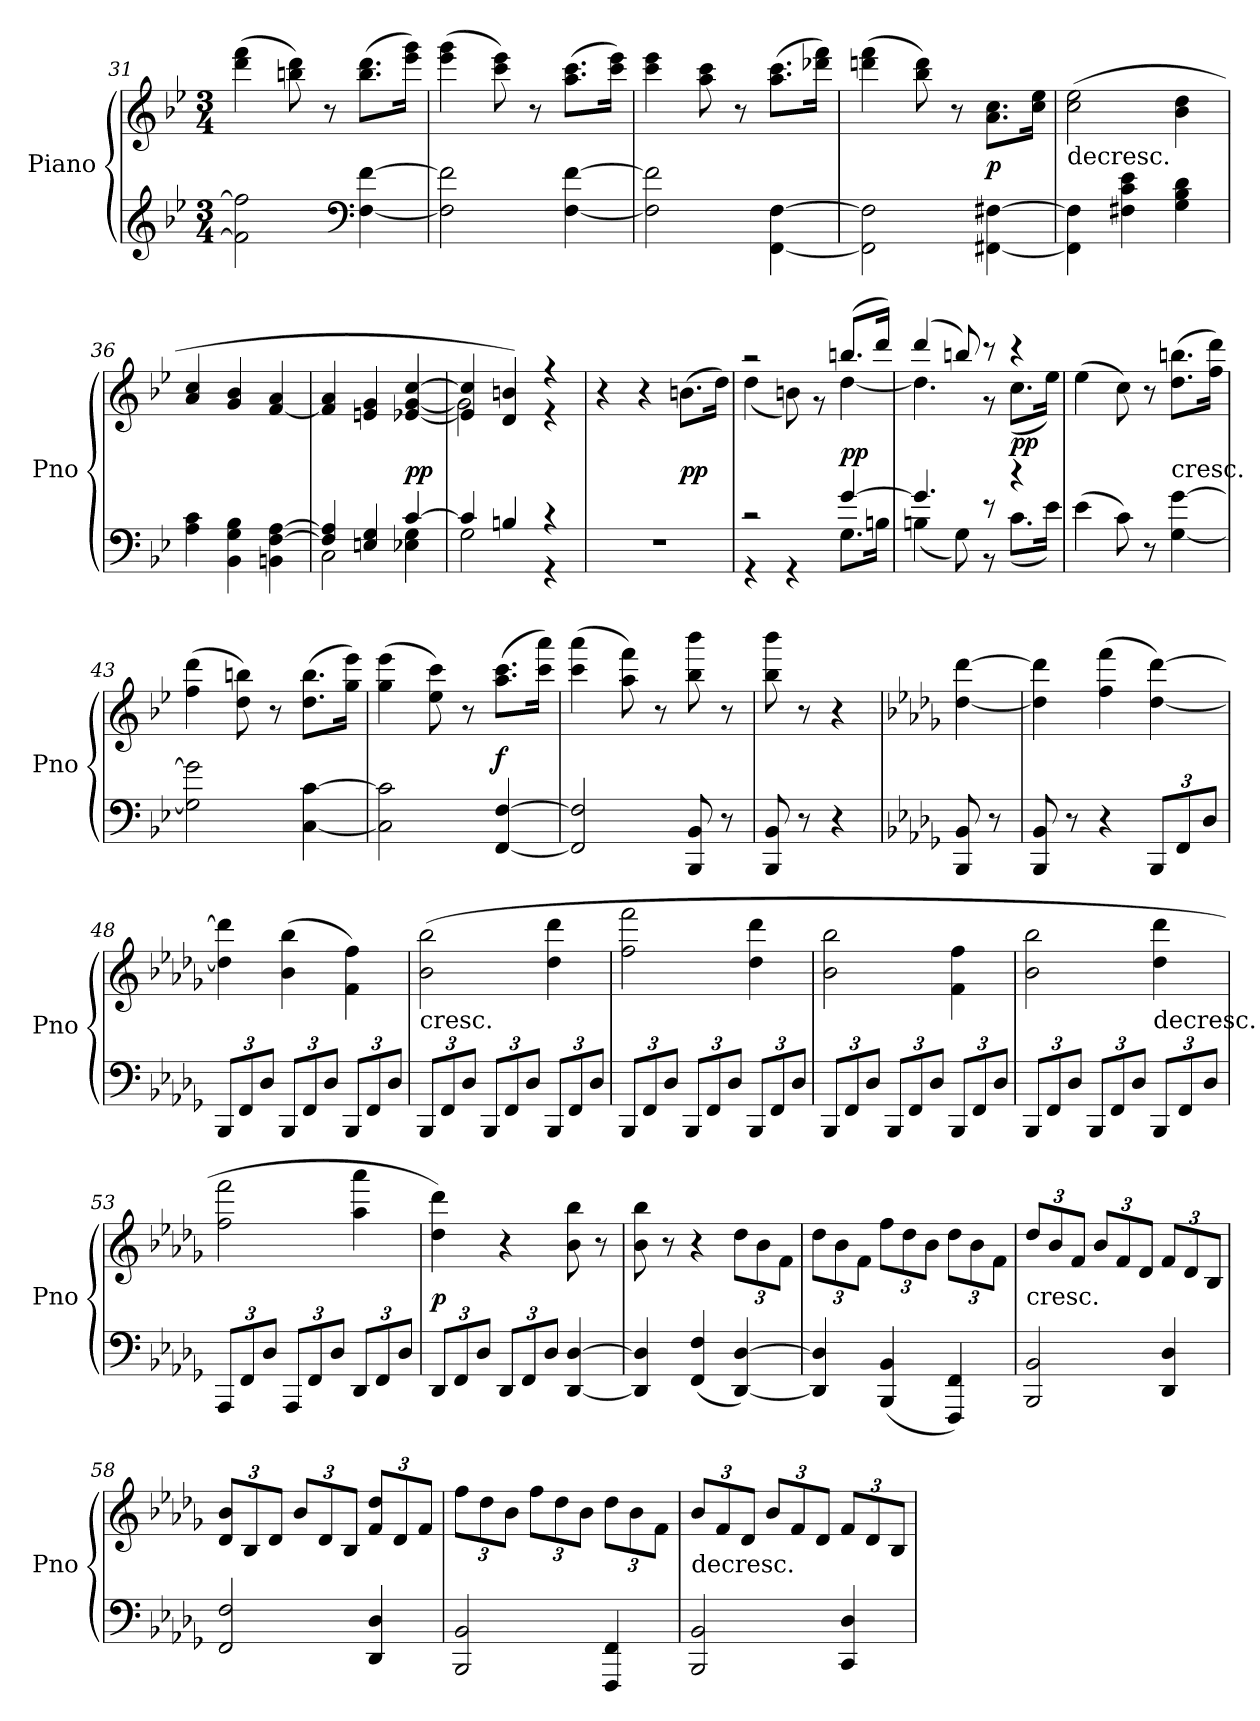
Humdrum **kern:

**kern	**kern	**dynam
*part1	*part1	*part1
*staff2	*staff1	*staff1/2
*I"Piano	*	*
*I'Pno	*	*
*clefG2	*clefG2	*
*k[b-e-]	*k[b-e-]	*
*B-:	*B-:	*
*M3/4	*M3/4	*
=31	=31	=31
2f]\ 2ff]\	(4ddd\ 4fff\	.
.	8bbn\ 8ddd\)	.
.	8r	.
*clefF4	*	*
[4F\ [4f\	(8.bb\ 8.ddd\L	.
.	16eee-\ 16ggg\Jk)	.
=32	=32	=32
2F]\ 2f]\	(4eee-\ 4ggg\	.
.	8ccc\ 8eee-\)	.
.	8r	.
[4F\ [4f\	(8.aa\ 8.ccc\L	.
.	16ccc\ 16eee-\Jk)	.
=33	=33	=33
2F]\ 2f]\	4ccc\ 4eee-\	.
.	8aa\ 8ccc\	.
.	8r	.
[4FF\ [4F\	(8.aa\ 8.ccc\L	.
.	16ddd-X\ 16fff\Jk)	.
=34	=34	=34
2FF]\ 2F]\	(4dddn\ 4fff\	.
.	8bb-\ 8ddd\)	.
.	8r	.
[4FF#X\ [4F#X\	8.a\ 8.cc\L	p
.	16cc\ 16ee-\Jk	.
=35	=35	=35
!	!LO:TX:c:t=decresc.	!
4FF#]\ 4F#]\	(2cc\ 2ee-\	.
4F#X\ 4c\ 4e-\	.	.
4G\ 4B-\ 4d\	4b-\ 4dd\	.
=36	=36	=36
4A\ 4c\	4a/ 4cc/	.
4BB-\ 4G\ 4B-\	4g/ 4b-/	.
4BBn\ [4F\ [4A\	[4f/ 4a/	.
=37	=37	=37
*^	*	*
4F]/ 4A]/	2C\	4f]/ 4a/	.
4En/ 4G/	.	4en/ 4g/	.
[4c/	4E-X\ 4G\	[4e-X/ [4g/ [4cc/	pp
=38	=38	=38	=38
*	*	*^	*
4c/]	2G\	4e-]/ 4cc]/	2g\]	.
4Bn/	.	4d/ 4bn/)	.	.
4r	4r	4r	4r	.
*v	*v	*	*	*
*	*v	*v	*
=39	=39	=39
2.r	4r	.
.	4r	.
.	(8.bn\L	pp
.	16dd\Jk)	.
=40	=40	=40
*^	*^	*
2r	4r	2r	(4dd\	.
.	4r	.	8bn\)	.
.	.	.	8r	.
[4g/	8.G\L	(8.bbn/L	[4dd\	pp
.	16Bn\Jk	16ddd/Jk)	.	.
=41	=41	=41	=41	=41
4.g/]	(4Bn\	(4ddd/	4.dd\]	.
.	8G\)	8bbn/)	.	.
8r	8r	8r	8r	.
4r	(8.c\L	4r	(8.cc\L	pp
.	16e-\Jk)	.	16ee-\Jk)	.
*v	*v	*	*	*
*	*v	*v	*
=42	=42	=42
(4e-\	(4ee-\	.
8c\)	8cc\)	.
8r	8r	.
!	!LO:TX:c:t=cresc.	!
[4G\ [4g\	(8.dd\ 8.bbn\L	.
.	16ff\ 16ddd\Jk)	.
=43	=43	=43
2G]\ 2g]\	(4ff\ 4ddd\	.
.	8dd\ 8bbn\)	.
.	8r	.
[4C\ [4c\	(8.dd\ 8.bb\L	.
.	16gg\ 16eee-\Jk)	.
=44	=44	=44
2C]\ 2c]\	(4gg\ 4eee-\	.
.	8ee-\ 8ccc\)	.
.	8r	.
[4FF/ [4F/	(8.aa\ 8.ccc\L	f
.	16ccc\ 16aaa\Jk)	.
=45	=45	=45
2FF]/ 2F]/	(4ccc\ 4aaa\	.
.	8aa\ 8fff\)	.
.	8r	.
8BBB-/ 8BB-/	8bb-\ 8bbb-\	.
8r	8r	.
=46	=46	=46
8BBB-/ 8BB-/	8bb-\ 8bbb-\	.
8r	8r	.
4r	4r	.
=	=	=
*k[b-e-a-d-g-]	*k[b-e-a-d-g-]	*
8BBB-/ 8BB-/	[4dd-\ [4ddd-\	.
8r	.	.
=47	=47	=47
8BBB-/ 8BB-/	4dd-]\ 4ddd-]\	.
8r	.	.
4r	(4ff\ 4fff\	.
12BBB-/L	[4dd-\ [4ddd-\)	.
12FF/	.	.
12D-/J	.	.
=48	=48	=48
12BBB-/L	4dd-]\ 4ddd-]\	.
12FF/	.	.
12D-/J	.	.
12BBB-/L	(4b-\ 4bb-\	.
12FF/	.	.
12D-/J	.	.
12BBB-/L	4f\ 4ff\)	.
12FF/	.	.
12D-/J	.	.
=49	=49	=49
!	!LO:TX:c:t=cresc.	!
12BBB-/L	(2b-\ 2bb-\	.
12FF/	.	.
12D-/J	.	.
12BBB-/L	.	.
12FF/	.	.
12D-/J	.	.
12BBB-/L	4dd-\ 4ddd-\	.
12FF/	.	.
12D-/J	.	.
=50	=50	=50
12BBB-/L	2ff\ 2fff\	.
12FF/	.	.
12D-/J	.	.
12BBB-/L	.	.
12FF/	.	.
12D-/J	.	.
12BBB-/L	4dd-\ 4ddd-\	.
12FF/	.	.
12D-/J	.	.
=51	=51	=51
12BBB-/L	2b-\ 2bb-\	.
12FF/	.	.
12D-/J	.	.
12BBB-/L	.	.
12FF/	.	.
12D-/J	.	.
12BBB-/L	4f\ 4ff\	.
12FF/	.	.
12D-/J	.	.
=52	=52	=52
12BBB-/L	2b-\ 2bb-\	.
12FF/	.	.
12D-/J	.	.
12BBB-/L	.	.
12FF/	.	.
12D-/J	.	.
!	!LO:TX:c:t=decresc.	!
12BBB-/L	4dd-\ 4ddd-\	.
12FF/	.	.
12D-/J	.	.
=53	=53	=53
12AAA-/L	2ff\ 2fff\	.
12FF/	.	.
12D-/J	.	.
12AAA-/L	.	.
12FF/	.	.
12D-/J	.	.
12DD-/L	4aa-\ 4aaa-\	.
12FF/	.	.
12D-/J	.	.
=54	=54	=54
12DD-/L	4dd-\ 4ddd-\)	p
12FF/	.	.
12D-/J	.	.
12DD-/L	4r	.
12FF/	.	.
12D-/J	.	.
[4DD-/ [4D-/	8b-\ 8bb-\	.
.	8r	.
=55	=55	=55
4DD-]/ 4D-]/	8b-\ 8bb-\	.
.	8r	.
(4FF/ 4F/	4r	.
[4DD-/ [4D-/)	12dd-\L	.
.	12b-\	.
.	12f\J	.
=56	=56	=56
4DD-]/ 4D-]/	12dd-\L	.
.	12b-\	.
.	12f\J	.
(4BBB-/ 4BB-/	12ff\L	.
.	12dd-\	.
.	12b-\J	.
4FFF/ 4FF/)	12dd-\L	.
.	12b-\	.
.	12f\J	.
=57	=57	=57
!	!LO:TX:c:t=cresc.	!
2BBB-/ 2BB-/	12dd-/L	.
.	12b-/	.
.	12f/J	.
.	12b-/L	.
.	12f/	.
.	12d-/J	.
4DD-/ 4D-/	12f/L	.
.	12d-/	.
.	12B-/J	.
=58	=58	=58
2FF/ 2F/	12d-/ 12b-/L	.
.	12B-/	.
.	12d-/J	.
.	12b-/L	.
.	12d-/	.
.	12B-/J	.
4DD-/ 4D-/	12f/ 12dd-/L	.
.	12d-/	.
.	12f/J	.
=59	=59	=59
2BBB-/ 2BB-/	12ff\L	.
.	12dd-\	.
.	12b-\J	.
.	12ff\L	.
.	12dd-\	.
.	12b-\J	.
4FFF/ 4FF/	12dd-\L	.
.	12b-\	.
.	12f\J	.
=60	=60	=60
!	!LO:TX:c:t=decresc.	!
2BBB-/ 2BB-/	12b-/L	.
.	12f/	.
.	12d-/J	.
.	12b-/L	.
.	12f/	.
.	12d-/J	.
4CC/ 4D-/	12f/L	.
.	12d-/	.
.	12B-/J	.
=	=	=
*-	*-	*-
